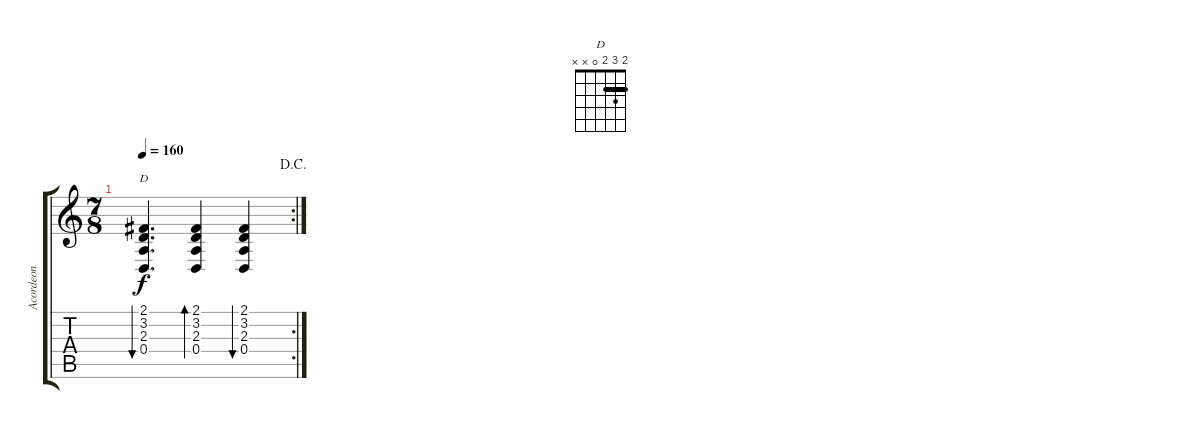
\track ("Acordeon" "Acordeon") {instrument accordion}
\staff {score tabs}
\tuning (E4 B3 G3 D3 A2 E2) {hide}
\chord ("D" 2 3 2 0 x x) {barre 2}
\rc 2
\ts (7 8)
\jump dacapo
\tempo 160
\clef g2
\ks c
(2.1 3.2 2.3 0.4).4{d bu 60 ch "D" dy f} (2.1 3.2 2.3 0.4).4{bd 60} (2.1 3.2 2.3 0.4).4{bu 60}
